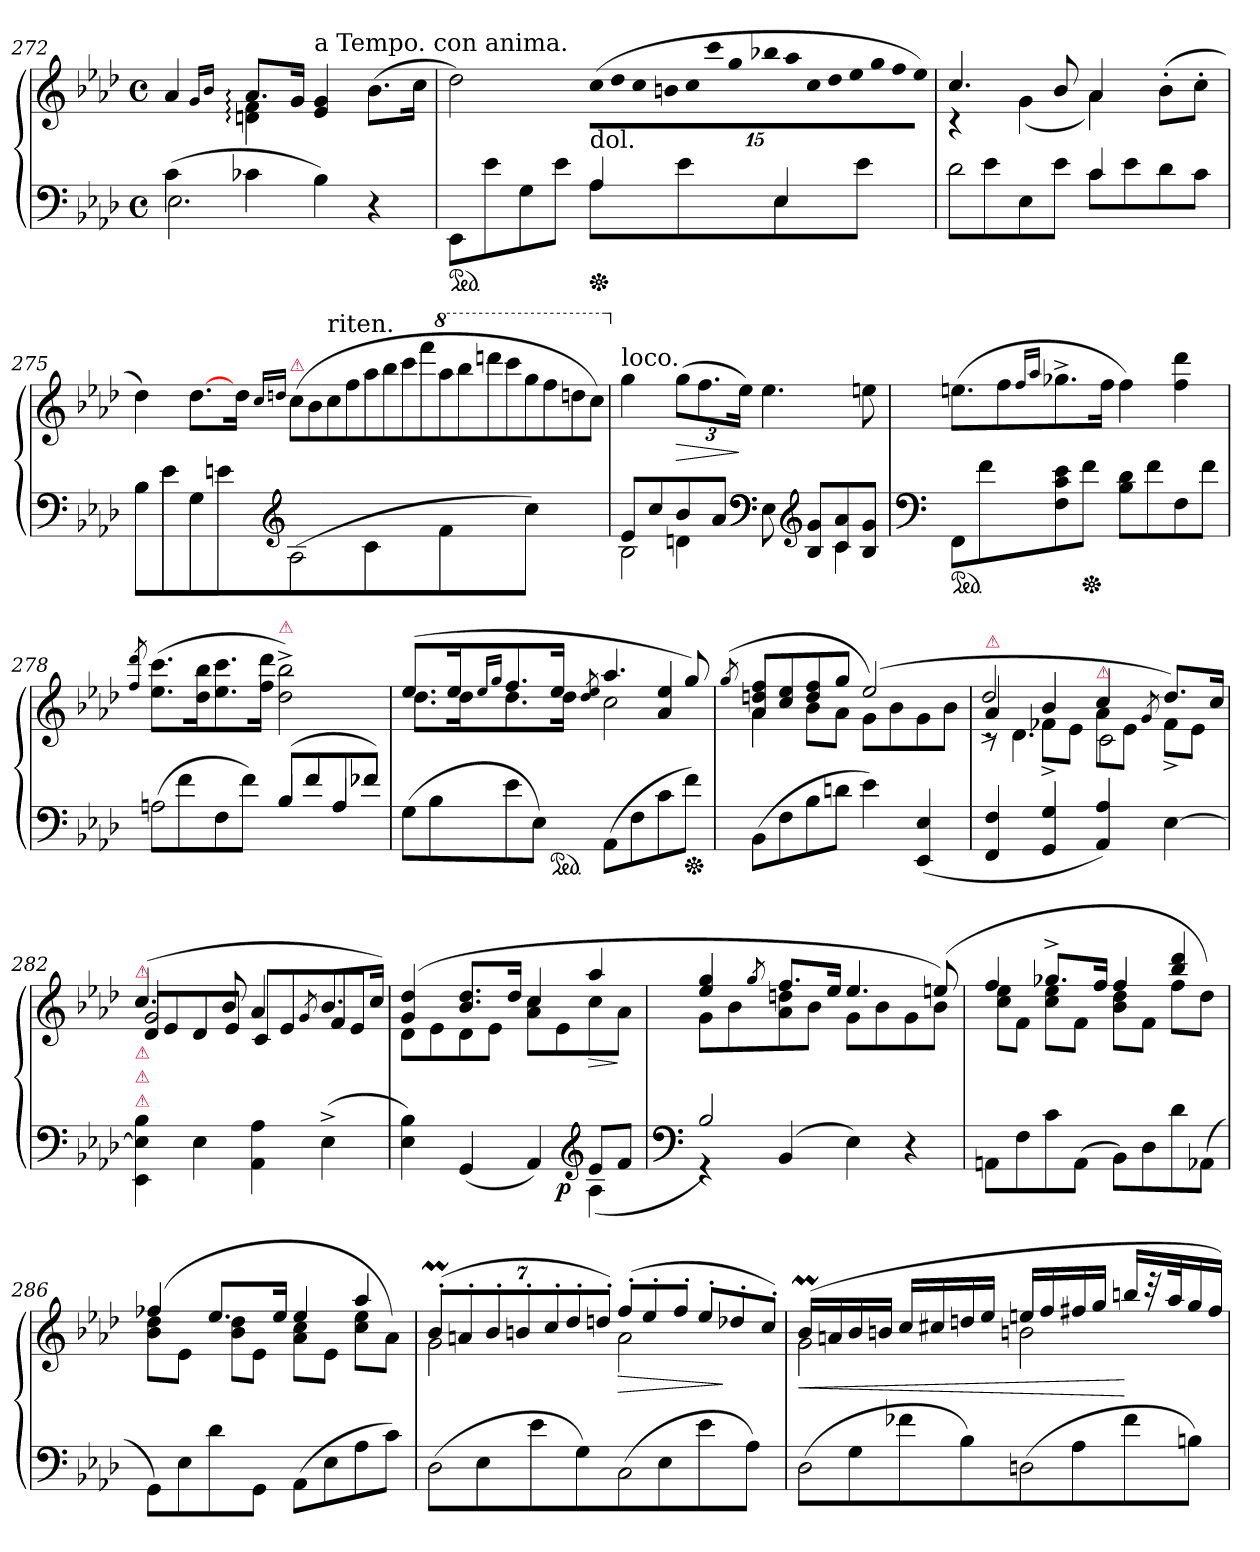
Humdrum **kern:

**kern	**kern	**dynam
*part1	*part1	*part1
*staff2	*staff1	*staff1/2
*clefF4	*clefG2	*
*k[b-e-a-d-]	*k[b-e-a-d-]	*
*f:	*f:	*
*M4/4	*M4/4	*
*met(c)	*met(c)	*
=272	=272	=272
*^	*^	*
(>4c\	2.E-	4a-	4ryy	.
.	.	16qqg/LL	.	.
.	.	16qqb-/JJ	.	.
4c-X\	.	8.a-:L	4dn: 4f:	.
.	.	16gJk	.	.
!	!	!LO:TX:a:t=a Tempo. con anima.	!	!
4B-\)	.	4e- 4g	4ryy	.
4r	4ryy	4ryy	(>8.b-L	.
.	.	.	16ccJk	.
*	*	*v	*v	*
=273	=273	=273	=273
*ped	*	*	*
2ryy	8EE-/L	2dd-)	.
.	8e-\	.	.
.	8G\	.	.
.	8e-\J	.	.
!	!	!LO:TX:b:t=dol.	!
!	!	!LO:N:vis=8	!
*Xped	*	*	*
4A-	8A-L	(>30cc!\L	.
!	!	!LO:N:vis=8	!
.	.	30dd-!\	.
!	!	!LO:N:vis=8	!
.	.	30cc!\	.
!	!	!LO:N:vis=8	!
.	.	30bn!\	.
.	8e-	.	.
!	!	!LO:N:vis=8	!
.	.	30cc!\	.
!	!	!LO:N:vis=8	!
.	.	30ccc!\	.
!	!	!LO:N:vis=8	!
.	.	30gg!\	.
!	!	!LO:N:vis=8	!
.	.	30bb-X!\	.
4E-/	8E-	.	.
!	!	!LO:N:vis=8	!
.	.	30aa-!\	.
!	!	!LO:N:vis=8	!
.	.	30cc!\	.
!	!	!LO:N:vis=8	!
.	.	30dd-!\	.
!	!	!LO:N:vis=8	!
.	.	30ee-!\	.
.	8e-J	.	.
!	!	!LO:N:vis=8	!
.	.	30gg!\	.
!	!	!LO:N:vis=8	!
.	.	30ff!\	.
!	!	!LO:N:vis=8	!
.	.	30ee-!\J)	.
=274	=274	=274	=274
!	!LO:N:vis=2	!	!
*	*	*^	*
2ryy	8d-	4.cc	4rc	.
.	8e-	.	.	.
.	8E-	.	(<4g	.
.	8e-J	8b-	.	.
4c	8cL	4a-/	4a-\)	.
.	8e-	.	.	.
4ryy	8d-	4ryy	(>8b-'>L	.
.	8cJ	.	8cc'>J	.
=275	=275	=275	=275	=275
!	!	!LO:TX:a:color=crimson:t=⚠	!	!
!LO:N:vis=4	!	!	!	!
*	*	*v	*v	*
8B-	8B-L	4dd-)	.
!LO:N:vis=4	!	!	!
8e-	8e-	.	.
4G	8G	[8.dd-L	.
.	8enJ	.	.
.	.	16dd-Jk	.
*clefG2	*	*	*
.	.	16qqcc/LL	.
.	.	16qqddn/JJ	.
!	!	!LO:TX:a:color=crimson:t=⚠	!
!LO:N:vis=2	!	!LO:N:vis=8	!
(>8A-	2ryy	(>32cc!\L	.
!	!	!LO:N:vis=8	!
.	.	32b-!\	.
!	!	!LO:TX:a:t=riten.	!
!	!	!LO:N:vis=8	!
.	.	32cc!\	.
!	!	!LO:N:vis=8	!
.	.	32ff!	.
!	!	!LO:N:vis=8	!
8c\	.	32aa-!	.
!	!	!LO:N:vis=8	!
.	.	32bb-!	.
!	!	!LO:N:vis=8	!
.	.	32ccc!	.
!	!	!LO:N:vis=8	!
.	.	32fff!	.
*	*	*8va	*
!	!	!LO:N:vis=8	!
8f	.	32aaa-!	.
!	!	!LO:N:vis=8	!
.	.	32bbb-!	.
!	!	!LO:N:vis=8	!
.	.	32ddddn!	.
!	!	!LO:N:vis=8	!
.	.	32cccc!	.
!	!	!LO:N:vis=8	!
8ccJ)	.	32ggg!	.
!	!	!LO:N:vis=8	!
.	.	32fff!	.
!	!	!LO:N:vis=8	!
.	.	32dddn!	.
!	!	!LO:N:vis=8	!
.	.	32ccc!J)	.
=276	=276	=276	=276
*	*^	*	*
*	*	*	*X8va	*
!	!	!	!LO:TX:a:t=loco.	!
8e-L	2B-	4ryy	4gg	.
8cc	.	.	.	.
!	!	!	!	!LO:HP:b
8b-	.	4dn\	(>12gg\L	>
.	.	.	12.ff\	.
8a-J	.	.	.	.
.	.	.	24ee-\Jk)	]
*clefF4	*	*	*	*
8ryy	8E-\	4ryy	4.ee-	.
*clefG2	*	*	*	*
8B- 8gL	4.ryy	.	.	.
8c 8a-	.	4c\	.	.
8B- 8gJ	.	.	8een	.
*v	*v	*v	*	*
=277	=277	=277
*clefF4	*	*
*ped	*	*
8FF/L	(>8.eenL	.
8f\	.	.
!	!LO:N:vis=8	!
.	16ff	.
.	16qqff/LL	.
.	16qqaa-/JJ	.
8F\ 8c\ 8e-\	8.gg-X^<	.
*Xped	*	*
8f\J	.	.
.	16ffJk	.
8B- 8d-L	4ff)	.
8f	.	.
8F	4ff 4ddd-	.
8fJ	.	.
=278	=278	=278
.	8qff/ 8qddd-/	.
*^	*	*
*	*^	*	*
!	!	!LO:N:vis=2	!	!
2ryy	2ryy	(>8An	(>8.ee- 8.cccL	.
.	.	8f	.	.
.	.	.	16dd- 16bb-K	.
.	.	8F	8.ee- 8.ccc	.
.	.	8fJ)	.	.
.	.	.	16ff 16ddd-Jk	.
!	!	!	!LO:TX:a:color=crimson:t=⚠	!
4B-	8ryy	(>8B-L	2dd-^< 2bb-^<)	.
.	4f/	8f	.	.
4A	.	8A	.	.
!	!LO:N:vis=4	!	!	!
.	8f-X/	8f-XJ)	.	.
*v	*v	*v	*	*
=279	=279	=279
*	*^	*
*	*	*^	*
(>8GL	(>8.ee-L	8.dd-L	2ryy	.
8B-	.	.	.	.
.	16ee-K	16dd-K	.	.
.	16qqee-/LL	.	.	.
.	16qqgg/JJ	.	.	.
8e-	8.ff	8.dd-	.	.
8E-J)	.	.	.	.
*ped	*	*	*	*
.	16ee-Jk	16dd-Jk	.	.
.	8qdd-/ 8qee-/	.	.	.
(>8AA-L	4.aa-	2cc	4ryy	.
8F	.	.	.	.
8c	.	.	4a-/ 4ee-/	.
*Xped	*	*	*	*
8fJ)	8gg)	.	.	.
*	*v	*v	*v	*
=280	=280	=280
.	(>8qgg/	.
*	*^	*
(>8BB-L	8a-/ 8ddn/ 8ff/L	4a-	.
8F	8cc 8ee-	.	.
8B-	8dd 8ff	8b-L	.
8dnJ	8ggJ	8a-J	.
4e-)	(2ee-)	8gL	.
.	.	8b-	.
(<4EE- 4E-	.	8g	.
.	.	8b-J	.
=281	=281	=281	=281
*	*^	*^	*
!	!LO:TX:a:color=crimson:t=⚠	!	!	!	!
4FF/ 4F/	4a-	2dd-^>/	8rc	4ryy	.
.	.	.	4.d-\	.	.
4GG/ 4G/	4b-	.	.	8f-X^<\L	.
.	.	.	.	8e-\J	.
!	!LO:TX:a:color=crimson:t=⚠	!	!	!	!
4AA-/ 4A-/)	4cc	8a-L	2c\	2ryy	.
.	.	8e-J	.	.	.
.	8qg/	.	.	.	.
[4E-	8.dd-L)	8f-^<L	.	.	.
.	.	8e-J	.	.	.
.	16ccJk	.	.	.	.
*	*	*	*v	*v	*
=282	=282	=282	=282	=282
!	!LO:TX:a:color=crimson:t=⚠	!	!	!
!LO:TX:a:color=crimson:t=⚠	!	!	!	!
!LO:TX:a:color=crimson:t=⚠	!	!	!	!
!LO:TX:a:color=crimson:t=⚠	!	!	!	!
4EE-\ 4E-]\ 4B-\	(>4.cc	2g/	8d-L	.
.	.	.	8e-	.
4E-	.	.	8d-	.
.	8b-	.	8e-J	.
4AA- 4A-	4a-	2ryy	8cL	.
.	.	.	8e-	.
.	8qg/	.	.	.
(>4E-^>	8.b-L	.	8f	.
.	.	.	8e-J	.
.	16ccJk)	.	.	.
*	*	*v	*v	*
=283	=283	=283	=283
*^	*	*	*
*	*^	*	*	*
4ryy	4E- 4B-)	2ryy	(>4g 4dd-	8d-L	.
.	.	.	.	8e-	.
(<4GG	2ryy	.	8.b- 8.dd-L	8d-	.
.	.	.	.	8e-J	.
.	.	.	16dd-Jk	.	.
4AA-)	.	8ryy	4cc	8a- 8ccL	.
!	!	!	!	!	!LO:DY:b=2
.	.	4.ryy	.	8e-	p
*clefG2	*	*	*	*	*
!	!	!	!	!	!LO:HP:b
8e-L	(<4A-	.	4aa-	8cc	>
8fJ	.	.	.	8a-J	]
*v	*v	*v	*	*	*
=284	=284	=284	=284
*clefF4	*	*	*
*^	*	*	*
2B-	4r)	4ee- 4gg	8gL	.
.	.	.	8b-	.
.	.	8qgg/	.	.
.	(>4BB-/	8.ffL	8a- 8ddn	.
.	.	.	8b-J	.
.	.	16ee-Jk	.	.
2ryy	4E-)	4.ee-	8gL	.
.	.	.	8b-	.
.	4r	.	8g	.
.	.	(>8een)	8b-J	.
*v	*v	*	*	*
=285	=285	=285	=285
8AAnL	4ff	8cc 8ee-L	.
8F	.	8fJ	.
8c	8.gg-X^>L	8cc 8ee-L	.
(>8AAJ	.	8fJ	.
.	16ffJk	.	.
8BB-L)	4ff	8b- 8dd-L	.
8D-	.	8fJ	.
8d-	4bb- 4ddd-	8ffL	.
(>8AA-XJ	.	8dd-J)	.
=286	=286	=286	=286
8GG\L)	(>4ff-X	8b- 8dd-L	.
8E-\	.	8e-J	.
8d-\	8.ee-L	8b- 8dd-L	.
8GG/J	.	8e-J	.
.	16ee-Jk	.	.
(>8AA-L	4ee-	8a- 8ccL	.
8E-	.	8e-J	.
8A-	4aa-	8cc 8ee-L	.
8cJ)	.	8a-J)	.
=287	=287	=287	=287
!LO:N:vis=2	!	!	!
(>8D-	(>14b-M'>L	2g	.
.	14an'>	.	.
8E-	.	.	.
.	14b-'>	.	.
.	14bn'>	.	.
8e-	.	.	.
.	14cc'>	.	.
.	14dd-'>	.	.
8GJ)	.	.	.
.	14ddn'>J)	.	.
!LO:N:vis=2	!	!	!
*	*Xtuplet	*	*
!	!	!	!LO:HP:b
(>8C	(>12ff'>L	2a	>
.	12ee-'>	.	.
8E-	.	.	.
.	12ff'>J	.	.
8e-	12ee-'>L	.	.
.	12dd-X'>	.	]
8A-J)	.	.	.
.	12cc'>J)	.	.
=288	=288	=288	=288
!LO:N:vis=2	!	!	!LO:HP:b
(>8D-	(>16b-MLL	2g	<
.	16an	.	.
8G	16b-	.	.
.	16bnJJ	.	.
8f-X	16ccLL	.	.
.	16cc#X	.	.
8B-J)	16ddn	.	.
.	16ee-JJ	.	.
!LO:N:vis=2	!	!	!
(>8Dn	16eenLL	2bn	.
.	16ff	.	.
8A-	16ff#X	.	.
.	16ggJJ	.	.
8f-	16bbnLL	.	[
.	32rccc	.	.
.	32aa-K	.	.
8BnJ)	16gg	.	.
.	16ff#JJ)	.	.
*	*v	*v	*
=	=	=
*-	*-	*-
